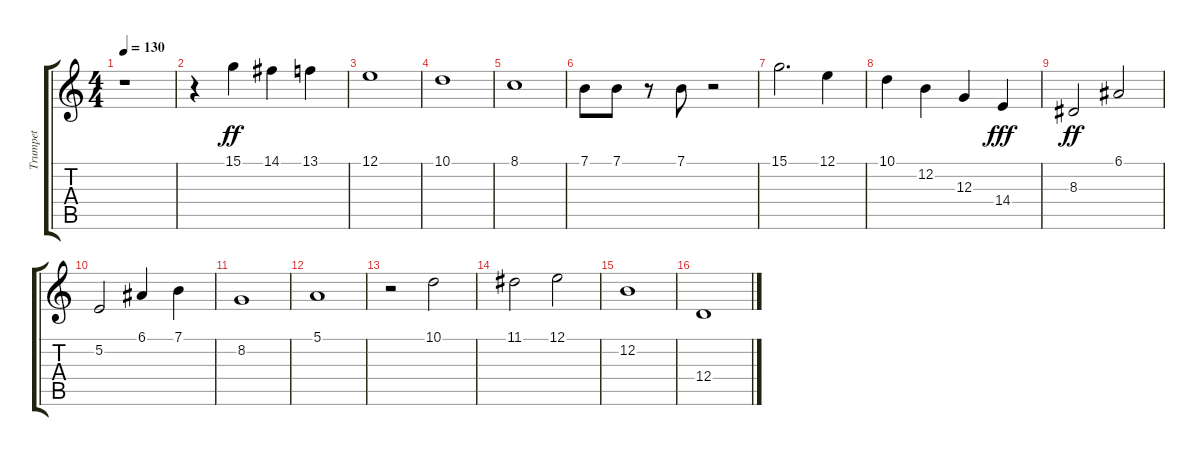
\track ("Trumpet" "Trumpet") {instrument trumpet}
\staff {score tabs}
\tuning (E4 B3 G3 D3 A2 E2) {hide}
\ts (4 4)
\tempo 130
\clef g2
\ks c
r.1{dy ff} |
r.4 15.1.4 14.1.4 13.1.4 |
12.1.1 |
10.1.1 |
8.1.1 |
7.1.8 7.1.8 r.8 7.1.8 r.2 |
15.1.2{d} 12.1.4 |
10.1.4 12.2.4 12.3.4 14.4.4{dy fff} |
8.3.2{dy ff} 6.1.2 |
5.2.2 6.1.4 7.1.4 |
8.2.1 |
5.1.1 |
r.2 10.1.2 |
11.1.2 12.1.2 |
12.2.1 |
12.4.1
